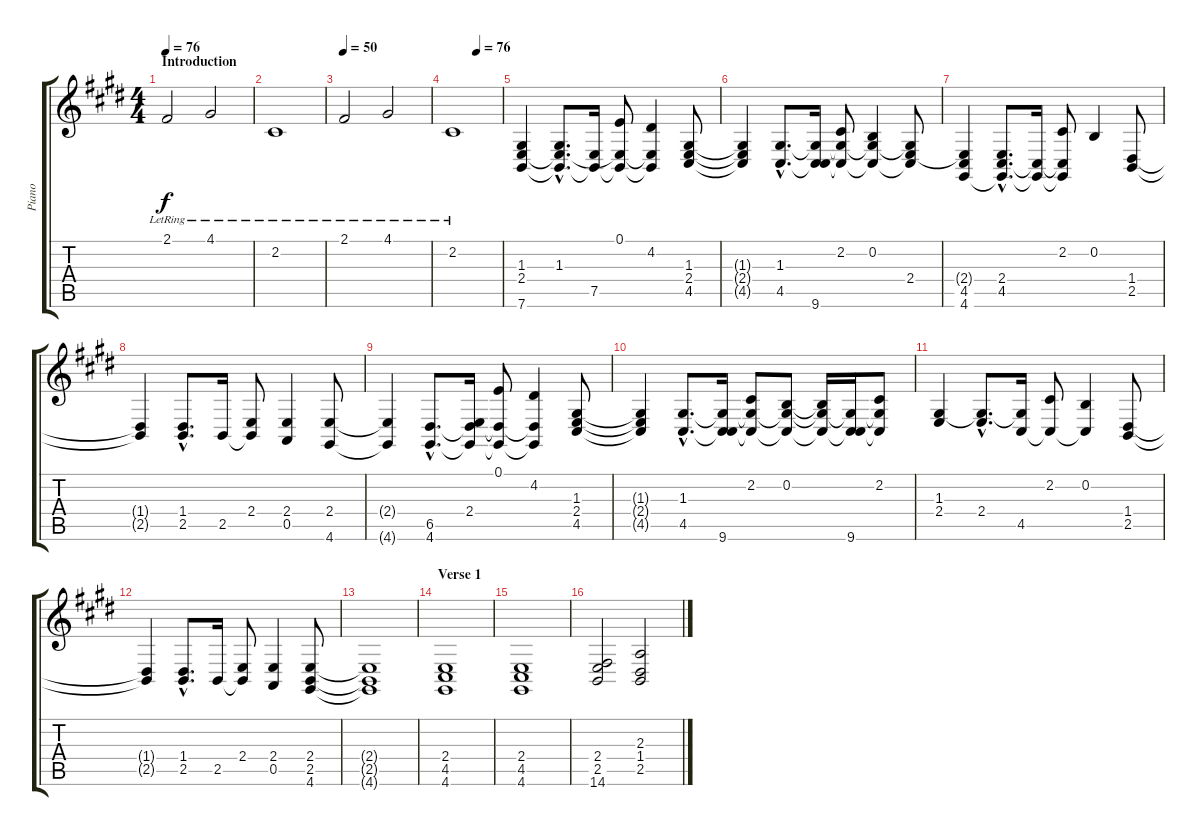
\track ("Piano" "Piano") {instrument brightacousticpiano}
\staff {score tabs}
\tuning (E4 B3 G3 D3 A2 E2) {hide}
\ts (4 4)
\section ("" "Introduction")
\tempo 76
\tempo 50
\tempo 76
\clef g2
\ks e
2.1{lr}.2{dy f volume 16 instrument pad2warm} 4.1{lr}.2 |
2.2{lr}.1 |
\tempo 50
2.1{lr}.2 4.1{lr}.2 |
\tempo (76 0.5)
2.2{lr}.1 |
(1.3 2.4 7.6).4{volume 16 instrument brightacousticpiano} (1.3{hac} 2.4{hac t} 7.6{hac t}).8{d} (7.5 7.6{t}).16 (0.1 2.4{t} 7.6{t}).8 (4.2 2.4{t} 7.6{t}).4 (1.3 2.4 4.5).8 |
(1.3{t} 2.4{t} 4.5{t}).4 (1.3{hac} 4.5{hac}).8{d} (1.3{t} 4.5{t} 9.6).16 (2.2 1.3{t} 4.5{t}).8 (0.2 1.3{t} 4.5{t}).4 (1.3{t} 2.4 4.5{t}).8 |
(2.4{t} 4.5 4.6).4 (2.4{hac} 4.5{hac} 4.6{hac t}).8{d} (4.5{t} 4.6{t}).16 (2.2 4.5{t} 4.6{t}).8 0.2.4 (1.4 2.5).8 |
(1.4{t} 2.5{t}).4 (1.4{hac} 2.5{hac}).8{d} 2.5.16 (2.4 2.5{t}).8 (2.4 0.5).4 (2.4 4.6).8 |
(2.4{t} 4.6{t}).4 (6.5{hac} 4.6{hac}).8{d} (2.4 6.5{t} 4.6{t}).16 (0.1 6.5{t} 4.6{t}).8 (4.2 6.5{t} 4.6{t}).4 (1.3 2.4 4.5).8 |
(1.3{t} 2.4{t} 4.5{t}).4 (1.3{hac} 4.5{hac}).8{d} (1.3{t} 4.5{t} 9.6).16 (2.2 1.3{t} 4.5{t}).8 (0.2 1.3{t} 4.5{t}).8 (0.2{t} 1.3{t} 4.5{t}).16 (1.3{t} 4.5{t} 9.6).16 (2.2 1.3{t} 4.5{t}).8 |
(1.3 2.4).4 (1.3{hac t} 2.4{hac}).8{d} (1.3{t} 4.5).16 (2.2 4.5{t}).8 (0.2 4.5{t}).4 (1.4 2.5).8 |
(1.4{t} 2.5{t}).4 (1.4{hac} 2.5{hac}).8{d} 2.5.16 (2.4 2.5{t}).8 (2.4 0.5).4 (2.4 2.5 4.6).8 |
(2.4{t} 2.5{t} 4.6{t}).1 |
\section ("" "Verse 1")
(2.4 4.5 4.6).1{volume 12} |
(2.4 4.5 4.6).1 |
(2.4 2.5 14.6).2 (2.3 1.4 2.5).2
